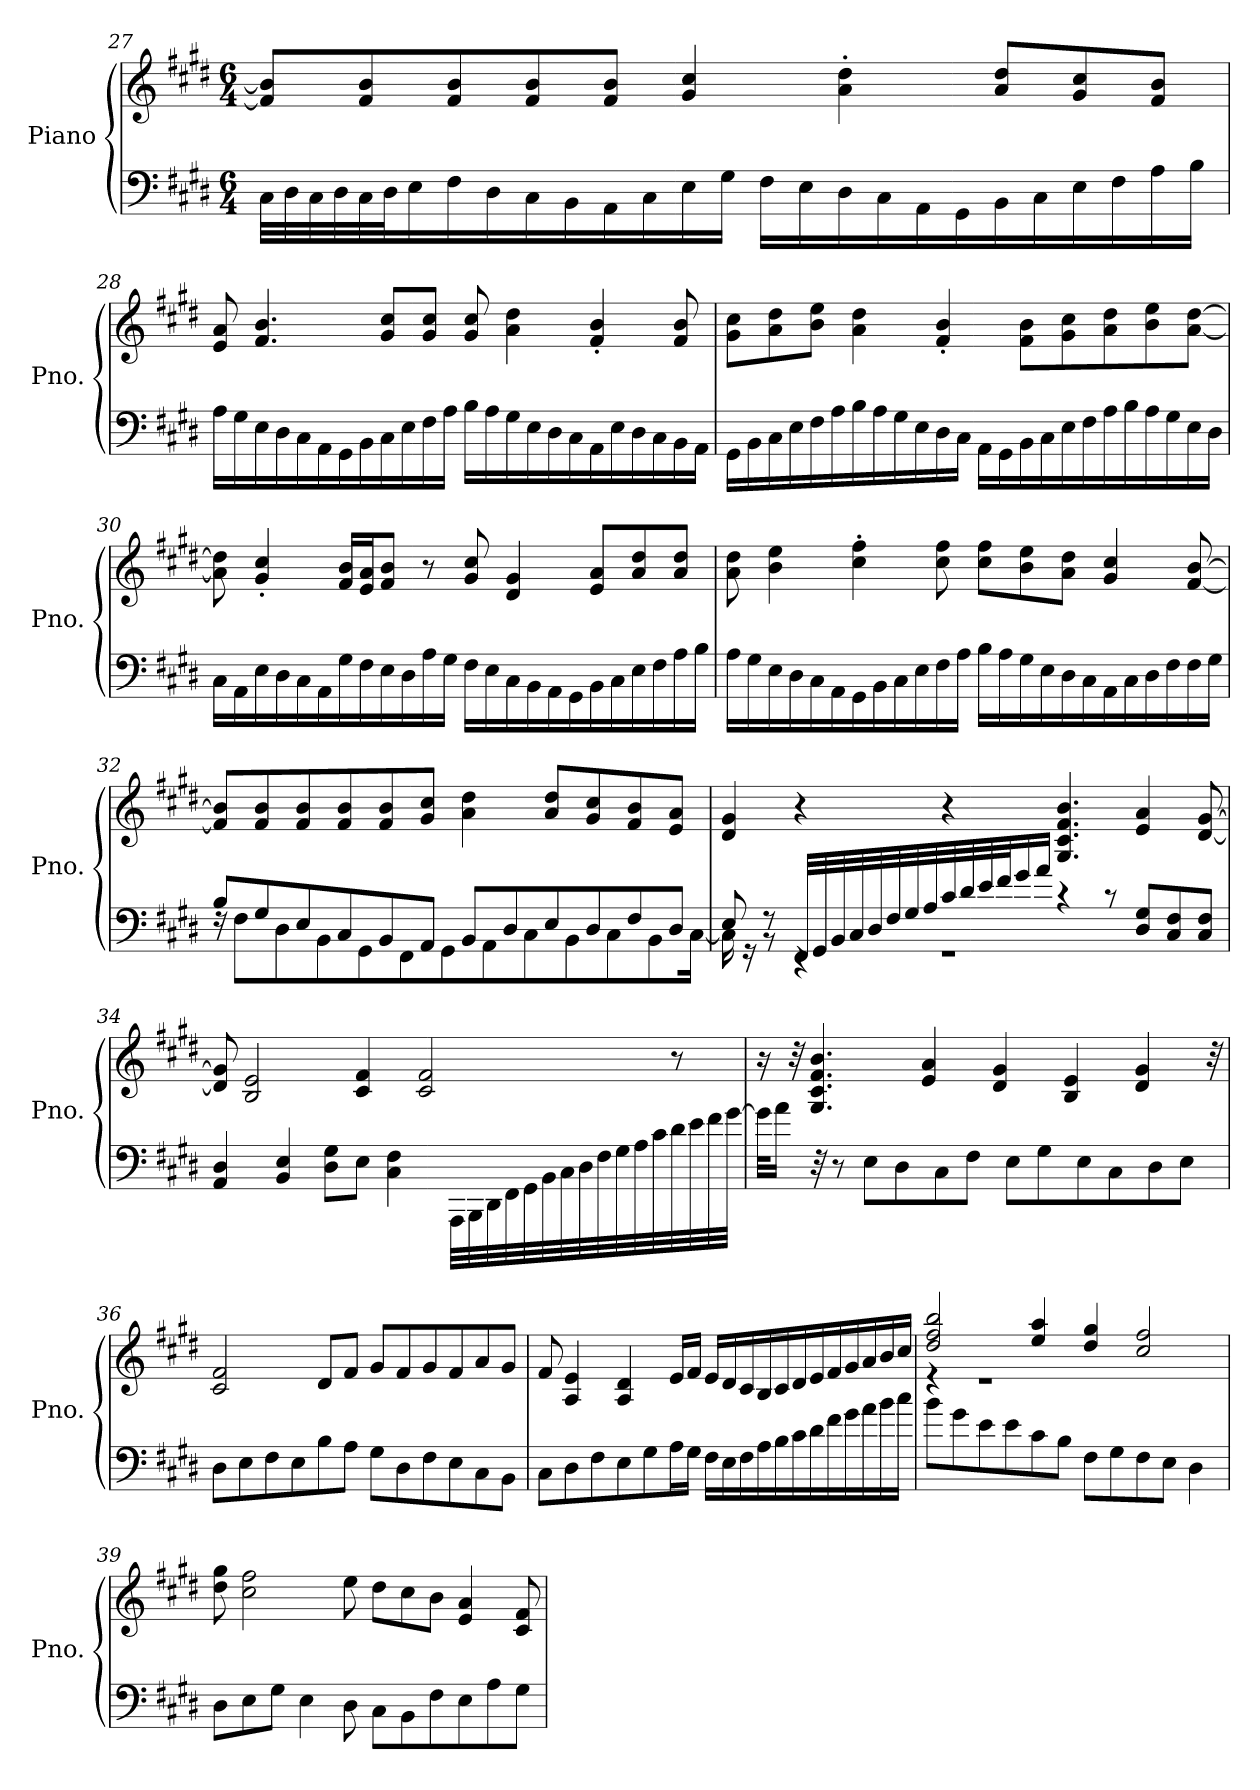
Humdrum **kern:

**kern	**kern
*part1	*part1
*staff2	*staff1
*I"Piano	*
*I'Pno.	*
!!LO:LB:g=z
*clefF4	*clefG2
*k[f#c#g#d#]	*k[f#c#g#d#]
*M6/4	*M6/4
=27	=27
32C#\LLL	8f#/] 8b/]L
32D#\	.
32C#\	.
32D#\	.
32C#\	8f#/ 8b/
32D#\J	.
16E\	.
16F#\	8f#/ 8b/
16D#\	.
16C#\	8f#/ 8b/
16BB\	.
16AA\	8f#/ 8b/J
16C#\	.
16E\	4g#/ 4cc#/
16G#\JJ	.
16F#\LL	.
16E\	.
16D#\	4a\' 4dd#\'
16C#\	.
16AA\	.
16GG#\	.
16BB\	8a/ 8dd#/L
16C#\	.
16E\	8g#/ 8cc#/
16F#\	.
16A\	8f#/ 8b/J
16B\JJ	.
!!LO:LB:g=z
=28	=28
16A\LL	8e/ 8a/
16G#\	.
16E\	4.f#/ 4.b/
16D#\	.
16C#\	.
16AA\	.
16GG#\	.
16BB\	.
16C#\	8g#/ 8cc#/L
16E\	.
16F#\	8g#/ 8cc#/J
16A\JJ	.
16B\LL	8g#/ 8cc#/
16A\	.
16G#\	4a\ 4dd#\
16E\	.
16D#\	.
16C#\	.
16AA\	4f#/' 4b/'
16E\	.
16D#\	.
16C#\	.
16BB\	8f#/ 8b/
16AA\JJ	.
!!LO:LB:g=z
=29	=29
16GG#\LL	8g#\ 8cc#\L
16BB\	.
16C#\	8a\ 8dd#\
16E\	.
16F#\	8b\ 8ee\J
16A\	.
16B\	4a\ 4dd#\
16A\	.
16G#\	.
16E\	.
16D#\	4f#/' 4b/'
16C#\JJ	.
16AA\LL	.
16GG#\	.
16BB\	8f#\ 8b\L
16C#\	.
16E\	8g#\ 8cc#\
16F#\	.
16A\	8a\ 8dd#\
16B\	.
16A\	8b\ 8ee\
16G#\	.
16E\	[8a\ [8dd#\J
16D#\JJ	.
!!LO:LB:g=z
=30	=30
16C#\LL	8a\] 8dd#\]
16AA\	.
16E\	4g#/' 4cc#/'
16D#\	.
16C#\	.
16AA\	.
16G#\	16f#/ 16b/LL
16F#\	16e/ 16a/J
16E\	8f#/ 8b/J
16D#\	.
16A\	8r
16G#\JJ	.
16F#\LL	8g#/ 8cc#/
16E\	.
16C#\	4d#/ 4g#/
16BB\	.
16AA\	.
16GG#\	.
16BB\	8e/ 8a/L
16C#\	.
16E\	8a/ 8dd#/
16F#\	.
16A\	8a/ 8dd#/J
16B\JJ	.
!!LO:PB:g=z
=31	=31
16A\LL	8a\ 8dd#\
16G#\	.
16E\	4b\ 4ee\
16D#\	.
16C#\	.
16AA\	.
16GG#\	4cc#\' 4ff#\'
16BB\	.
16C#\	.
16E\	.
16F#\	8cc#\ 8ff#\
16A\JJ	.
16B\LL	8cc#\ 8ff#\L
16A\	.
16G#\	8b\ 8ee\
16E\	.
16D#\	8a\ 8dd#\J
16C#\	.
16AA\	4g#/ 4cc#/
16C#\	.
16D#\	.
16F#\	.
16F#\	[8f#/ [8b/
16G#\JJ	.
!!LO:LB:g=z
=32	=32
*^	*
8B/L	16rF	8f#/] 8b/]L
.	8F#\L	.
8G#/	.	8f#/ 8b/
.	8D#\	.
8E/	.	8f#/ 8b/
.	8BB\	.
8C#/	.	8f#/ 8b/
.	8GG#\	.
8BB/	.	8f#/ 8b/
.	8FF#\	.
8AA/J	.	8g#/ 8cc#/J
.	8GG#\	.
8BB/L	.	4a\ 4dd#\
.	8AA\	.
8D#/	.	.
.	8C#\	.
8E/	.	8a/ 8dd#/L
.	8BB\	.
8D#/	.	8g#/ 8cc#/
.	8C#\	.
8F#/	.	8f#/ 8b/
.	8BB\	.
8D#/J	.	8e/ 8a/J
.	[16C#\Jk	.
!!LO:LB:g=z
=33	=33	=33
8E/	16C#\]	4d#/ 4g#/
.	16rGG	.
8r	8r	.
32FF#/LLL	4rEE	4r
32GG#/	.	.
32BB/	.	.
32C#/	.	.
32D#/	.	.
32F#/	.	.
32G#/	.	.
32A/	.	.
32c#/	1rGG	4r
32d#/	.	.
32e/	.	.
32f#/J	.	.
16g#/	.	.
16a/JJ	.	.
4r	.	4.G#/ 4.c#/ 4.f#/ 4.b/
8r	.	.
8D#/ 8G#/L	.	4e/ 4a/
8C#/ 8F#/	.	.
8C#/ 8F#/J	.	[8d#/ [8g#/
*v	*v	*
!!LO:LB:g=z
=34	=34
4AA/ 4D#/	8d#/] 8g#/]
.	2B/ 2e/
4BB/ 4E/	.
8D#\ 8G#\L	.
8E\J	4c#/ 4f#/
4C#\ 4F#\	.
.	2c#/ 2f#/
32AAA\LLL	.
32BBB\	.
32DD#\	.
32FF#\	.
32GG#\	.
32BB\	.
32C#\	.
32D#\	.
32F#\	.
32G#\	.
32A\	.
32c#\	.
32d#\	8r
32e\	.
32f#\	.
[32g#\JJJ	.
=35	=35
32g#\KLL]	16r
16a\JJ	.
.	32r
32r	4.G#/ 4.c#/ 4.f#/ 4.b/
8r	.
8E\L	.
8D#\	.
.	4e/ 4a/
8C#\	.
8F#\J	.
.	4d#/ 4g#/
8E\L	.
8G#\	.
.	4B/ 4e/
8E\	.
8C#\	.
.	4d#/ 4g#/
8D#\	.
8E\J	.
.	32r
!!LO:LB:g=z
=36	=36
8D#\L	2c#/ 2f#/
8E\	.
8F#\	.
8E\	.
8B\	8d#/L
8A\J	8f#/J
8G#\L	8g#/L
8D#\	8f#/
8F#\	8g#/
8E\	8f#/
8C#\	8a/
8BB\J	8g#/J
=37	=37
8C#\L	8f#/
8D#\	4A/ 4e/
8F#\	.
8E\	4A/ 4d#/
8G#\	.
16A\L	16e/LL
16G#\JJ	16f#/JJ
16F#\LL	16e/LL
16E\	16d#/
16F#\	16c#/
16A\	16B/
16B\	16c#/
16c#\	16d#/
16d#\	16e/
16f#\	16f#/
16g#\	16g#/
16a\	16a/
16b\	16b/
16cc#\JJ	16cc#/JJ
!!LO:LB:g=z
=38	=38
*	*^
8b\L	2dd#/ 2ff#/ 2bb/	4r
8g#\	.	.
8e\	.	1r
8e\	.	.
8c#\	4ee/ 4aa/	.
8B\J	.	.
8F#\L	4dd#/ 4gg#/	.
8G#\	.	.
8F#\	2cc#/ 2ff#/	.
8E\J	.	.
4D#\	.	4ryy
*	*v	*v
=39	=39
8D#\L	8dd#\ 8gg#\
8E\	2cc#\ 2ff#\
8G#\J	.
4E\	.
8D#\	8ee\
8C#\L	8dd#\L
8BB\	8cc#\
8F#\	8b\J
8E\	4e/ 4a/
8A\	.
8G#\J	8c#/ 8f#/
=	=
*-	*-
